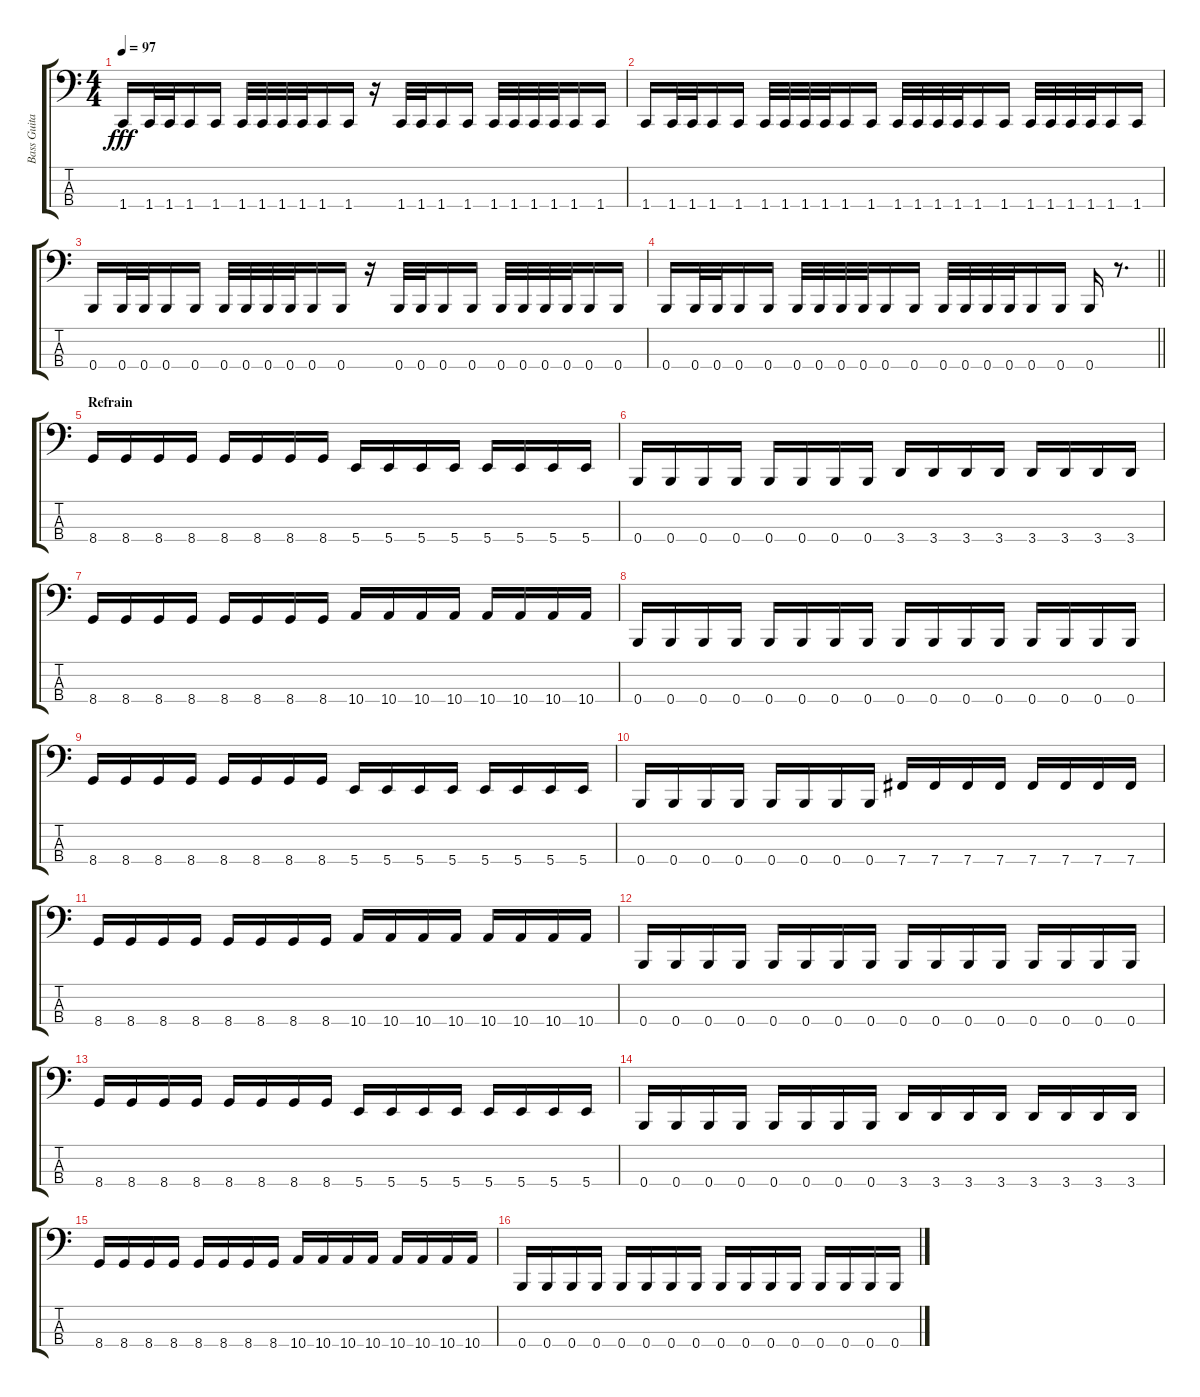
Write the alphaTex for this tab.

\track ("Bass Guitar" "Bass Guita") {instrument electricbassfinger}
\staff {score tabs}
\tuning (E2 B1 Gb1 B0) {hide}
\ts (4 4)
\tempo 97
\clef f4
\ks c
1.4.16{dy fff} 1.4.32 1.4.32 1.4.16 1.4.16 1.4.32 1.4.32 1.4.32 1.4.32 1.4.16 1.4.16 r.16 1.4.32 1.4.32 1.4.16 1.4.16 1.4.32 1.4.32 1.4.32 1.4.32 1.4.16 1.4.16 |
1.4.16 1.4.32 1.4.32 1.4.16 1.4.16 1.4.32 1.4.32 1.4.32 1.4.32 1.4.16 1.4.16 1.4.32 1.4.32 1.4.32 1.4.32 1.4.16 1.4.16 1.4.32 1.4.32 1.4.32 1.4.32 1.4.16 1.4.16 |
0.4.16 0.4.32 0.4.32 0.4.16 0.4.16 0.4.32 0.4.32 0.4.32 0.4.32 0.4.16 0.4.16 r.16 0.4.32 0.4.32 0.4.16 0.4.16 0.4.32 0.4.32 0.4.32 0.4.32 0.4.16 0.4.16 |
\barLineRight lightlight
0.4.16 0.4.32 0.4.32 0.4.16 0.4.16 0.4.32 0.4.32 0.4.32 0.4.32 0.4.16 0.4.16 0.4.32 0.4.32 0.4.32 0.4.32 0.4.16 0.4.16 0.4.16 r.8{d} |
\section ("" "Refrain")
8.4.16 8.4.16 8.4.16 8.4.16 8.4.16 8.4.16 8.4.16 8.4.16 5.4.16 5.4.16 5.4.16 5.4.16 5.4.16 5.4.16 5.4.16 5.4.16 |
0.4.16 0.4.16 0.4.16 0.4.16 0.4.16 0.4.16 0.4.16 0.4.16 3.4.16 3.4.16 3.4.16 3.4.16 3.4.16 3.4.16 3.4.16 3.4.16 |
8.4.16 8.4.16 8.4.16 8.4.16 8.4.16 8.4.16 8.4.16 8.4.16 10.4.16 10.4.16 10.4.16 10.4.16 10.4.16 10.4.16 10.4.16 10.4.16 |
0.4.16 0.4.16 0.4.16 0.4.16 0.4.16 0.4.16 0.4.16 0.4.16 0.4.16 0.4.16 0.4.16 0.4.16 0.4.16 0.4.16 0.4.16 0.4.16 |
8.4.16 8.4.16 8.4.16 8.4.16 8.4.16 8.4.16 8.4.16 8.4.16 5.4.16 5.4.16 5.4.16 5.4.16 5.4.16 5.4.16 5.4.16 5.4.16 |
0.4.16 0.4.16 0.4.16 0.4.16 0.4.16 0.4.16 0.4.16 0.4.16 7.4.16 7.4.16 7.4.16 7.4.16 7.4.16 7.4.16 7.4.16 7.4.16 |
8.4.16 8.4.16 8.4.16 8.4.16 8.4.16 8.4.16 8.4.16 8.4.16 10.4.16 10.4.16 10.4.16 10.4.16 10.4.16 10.4.16 10.4.16 10.4.16 |
0.4.16 0.4.16 0.4.16 0.4.16 0.4.16 0.4.16 0.4.16 0.4.16 0.4.16 0.4.16 0.4.16 0.4.16 0.4.16 0.4.16 0.4.16 0.4.16 |
8.4.16 8.4.16 8.4.16 8.4.16 8.4.16 8.4.16 8.4.16 8.4.16 5.4.16 5.4.16 5.4.16 5.4.16 5.4.16 5.4.16 5.4.16 5.4.16 |
0.4.16 0.4.16 0.4.16 0.4.16 0.4.16 0.4.16 0.4.16 0.4.16 3.4.16 3.4.16 3.4.16 3.4.16 3.4.16 3.4.16 3.4.16 3.4.16 |
8.4.16 8.4.16 8.4.16 8.4.16 8.4.16 8.4.16 8.4.16 8.4.16 10.4.16 10.4.16 10.4.16 10.4.16 10.4.16 10.4.16 10.4.16 10.4.16 |
0.4.16 0.4.16 0.4.16 0.4.16 0.4.16 0.4.16 0.4.16 0.4.16 0.4.16 0.4.16 0.4.16 0.4.16 0.4.16 0.4.16 0.4.16 0.4.16
